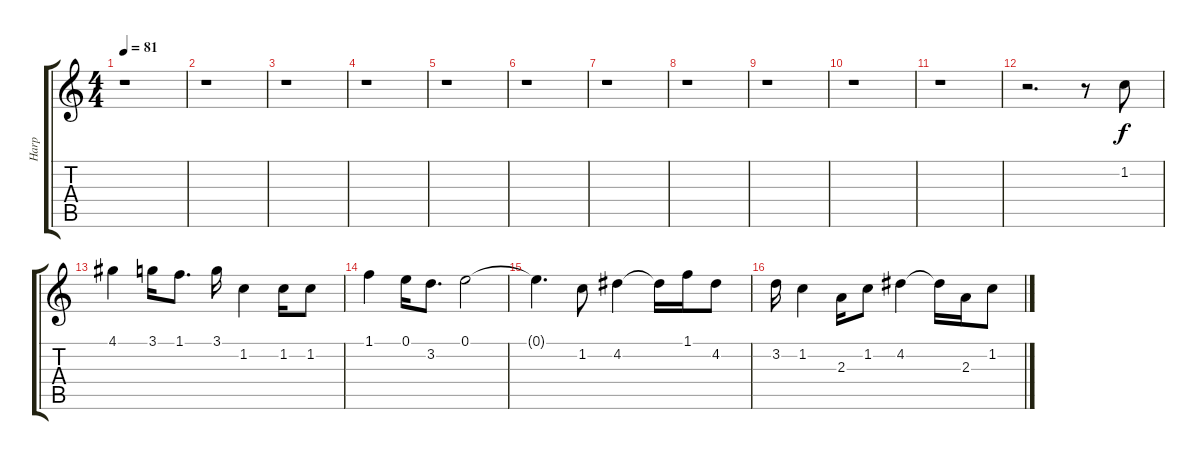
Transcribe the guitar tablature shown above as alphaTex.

\track ("Harp" "Harp") {instrument acousticguitarnylon}
\staff {score tabs}
\tuning (E4 B3 G3 D3 A2 E2) {hide}
\ts (4 4)
\tempo 81
\clef g2
\ks c
r.1{dy f} |
r.1 |
r.1 |
r.1 |
r.1 |
r.1 |
r.1 |
r.1 |
r.1 |
r.1 |
r.1 |
r.2{d} r.8 1.2.8 |
4.1.4 3.1.16 1.1.8{d} 3.1.16 1.2.4 1.2.16 1.2.8 |
1.1.4 0.1.16 3.2.8{d} 0.1.2 |
0.1{t}.4{d} 1.2.8 4.2.4 4.2{t}.16 1.1.16 4.2.8 |
3.2.16 1.2.4 2.3.16 1.2.8 4.2.4 4.2{t}.16 2.3.16 1.2.8
